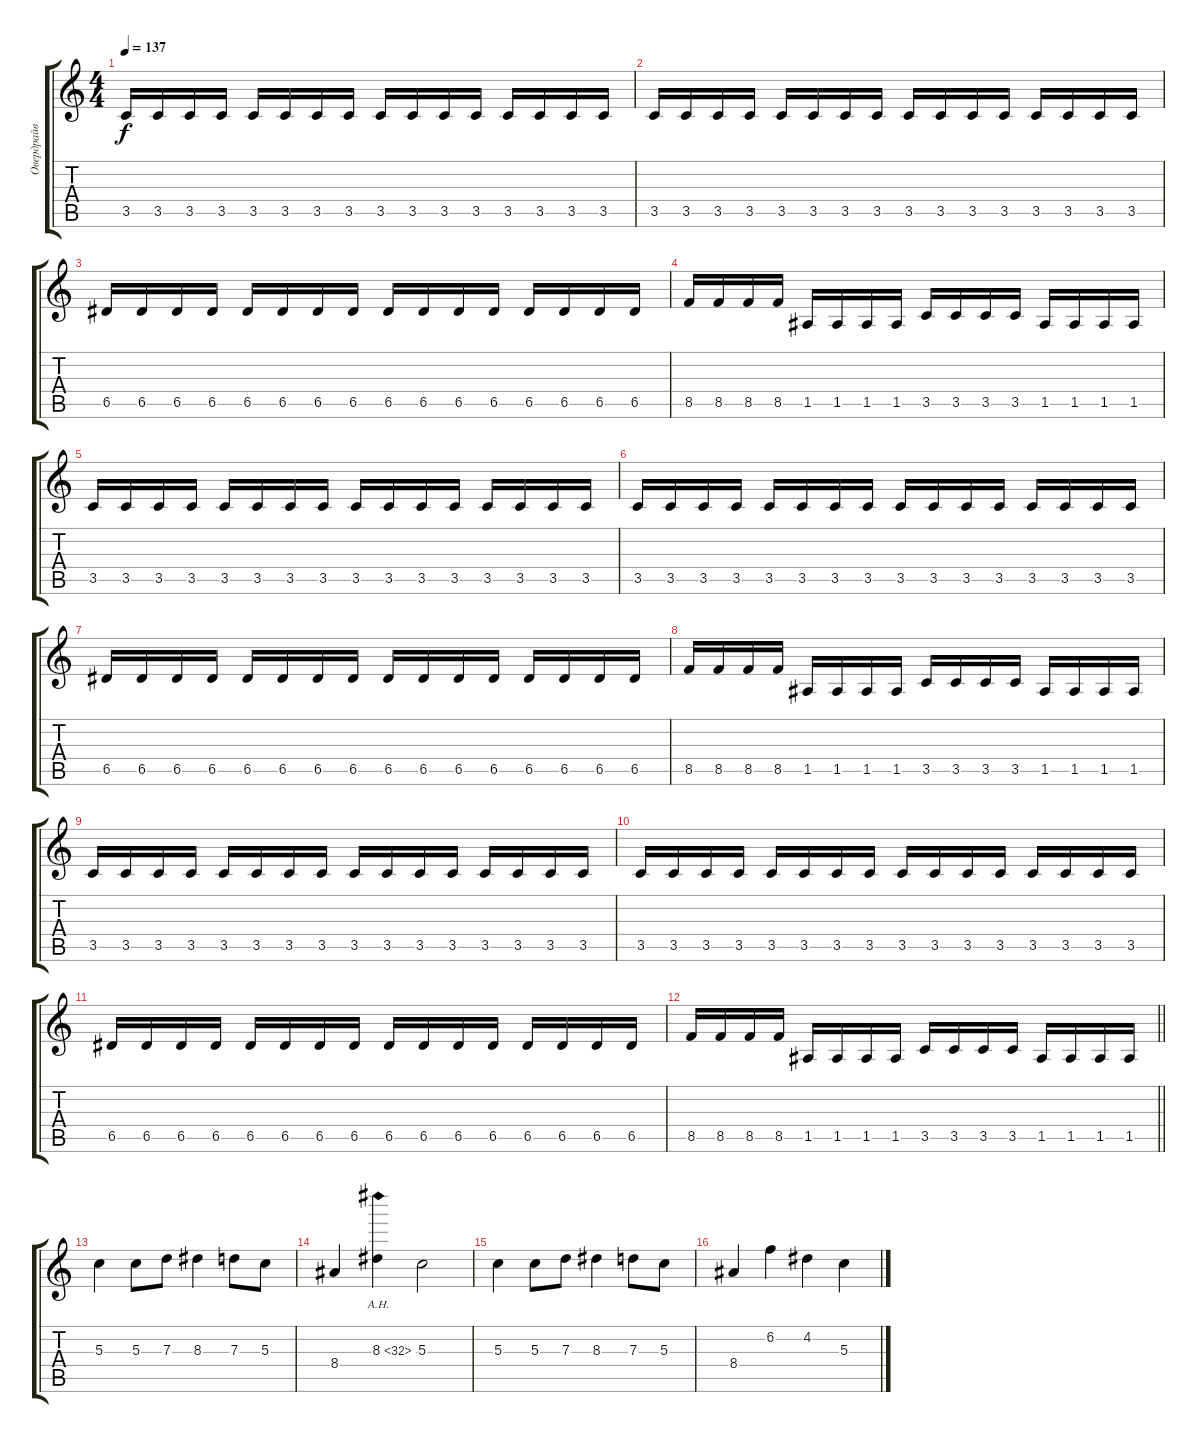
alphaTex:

\track ("Овердрайв" "Овердрайв") {instrument overdrivenguitar}
\staff {score tabs}
\tuning (E4 B3 G3 D3 A2 E2) {hide}
\ts (4 4)
\tempo 137
\clef g2
\ks c
3.5.16{dy f} 3.5.16 3.5.16 3.5.16 3.5.16 3.5.16 3.5.16 3.5.16 3.5.16 3.5.16 3.5.16 3.5.16 3.5.16 3.5.16 3.5.16 3.5.16 |
3.5.16 3.5.16 3.5.16 3.5.16 3.5.16 3.5.16 3.5.16 3.5.16 3.5.16 3.5.16 3.5.16 3.5.16 3.5.16 3.5.16 3.5.16 3.5.16 |
6.5.16 6.5.16 6.5.16 6.5.16 6.5.16 6.5.16 6.5.16 6.5.16 6.5.16 6.5.16 6.5.16 6.5.16 6.5.16 6.5.16 6.5.16 6.5.16 |
8.5.16 8.5.16 8.5.16 8.5.16 1.5.16 1.5.16 1.5.16 1.5.16 3.5.16 3.5.16 3.5.16 3.5.16 1.5.16 1.5.16 1.5.16 1.5.16 |
3.5.16 3.5.16 3.5.16 3.5.16 3.5.16 3.5.16 3.5.16 3.5.16 3.5.16 3.5.16 3.5.16 3.5.16 3.5.16 3.5.16 3.5.16 3.5.16 |
3.5.16 3.5.16 3.5.16 3.5.16 3.5.16 3.5.16 3.5.16 3.5.16 3.5.16 3.5.16 3.5.16 3.5.16 3.5.16 3.5.16 3.5.16 3.5.16 |
6.5.16 6.5.16 6.5.16 6.5.16 6.5.16 6.5.16 6.5.16 6.5.16 6.5.16 6.5.16 6.5.16 6.5.16 6.5.16 6.5.16 6.5.16 6.5.16 |
8.5.16 8.5.16 8.5.16 8.5.16 1.5.16 1.5.16 1.5.16 1.5.16 3.5.16 3.5.16 3.5.16 3.5.16 1.5.16 1.5.16 1.5.16 1.5.16 |
3.5.16 3.5.16 3.5.16 3.5.16 3.5.16 3.5.16 3.5.16 3.5.16 3.5.16 3.5.16 3.5.16 3.5.16 3.5.16 3.5.16 3.5.16 3.5.16 |
3.5.16 3.5.16 3.5.16 3.5.16 3.5.16 3.5.16 3.5.16 3.5.16 3.5.16 3.5.16 3.5.16 3.5.16 3.5.16 3.5.16 3.5.16 3.5.16 |
6.5.16 6.5.16 6.5.16 6.5.16 6.5.16 6.5.16 6.5.16 6.5.16 6.5.16 6.5.16 6.5.16 6.5.16 6.5.16 6.5.16 6.5.16 6.5.16 |
\barLineRight lightlight
8.5.16 8.5.16 8.5.16 8.5.16 1.5.16 1.5.16 1.5.16 1.5.16 3.5.16 3.5.16 3.5.16 3.5.16 1.5.16 1.5.16 1.5.16 1.5.16 |
5.3.4 5.3.8 7.3.8 8.3.4 7.3.8 5.3.8 |
8.4.4 8.3{ah 24}.4 5.3.2 |
5.3.4 5.3.8 7.3.8 8.3.4 7.3.8 5.3.8 |
8.4.4 6.2.4 4.2.4 5.3.4
